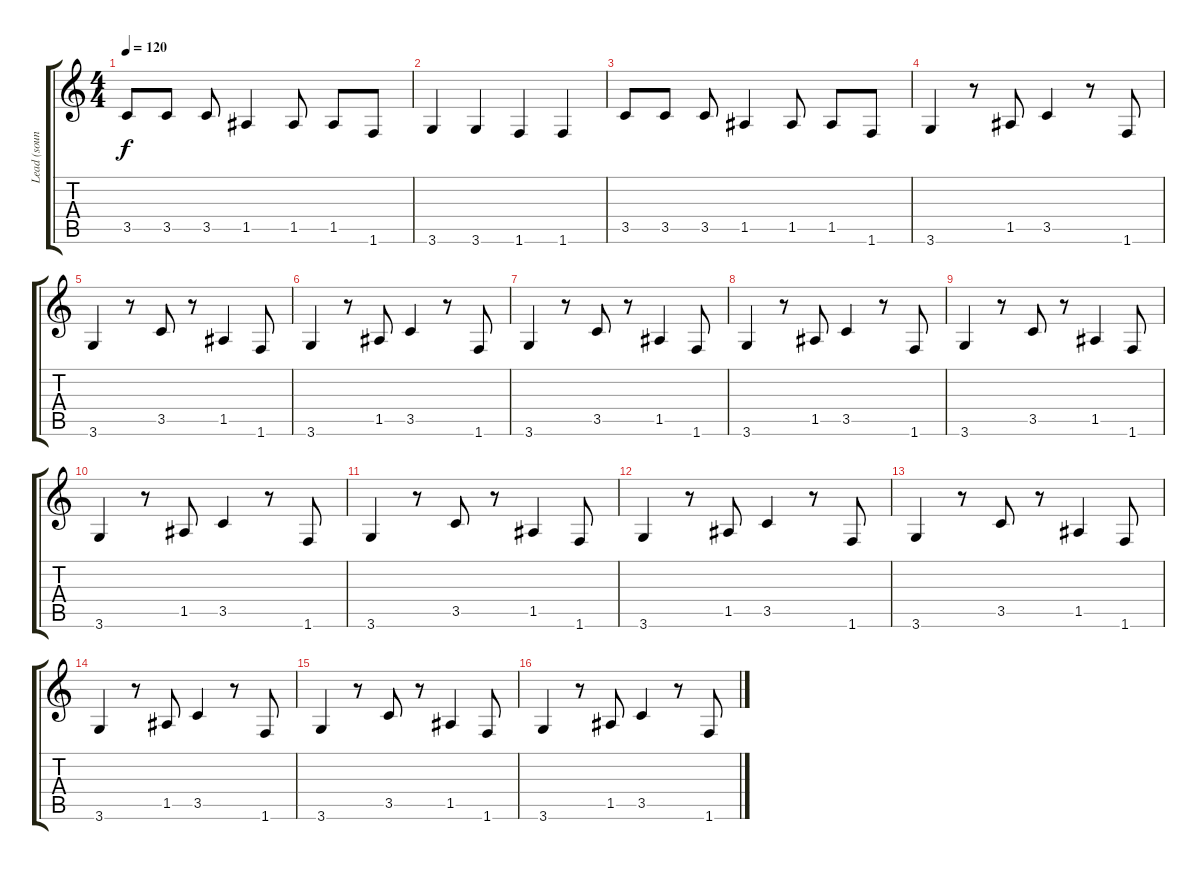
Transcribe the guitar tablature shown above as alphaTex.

\track ("Lead (sound like)" "Lead (soun") {instrument distortionguitar}
\staff {score tabs}
\tuning (E4 B3 G3 D3 A2 E2) {hide}
\ts (4 4)
\tempo 120
\clef g2
\ks c
3.5.8{dy f} 3.5.8 3.5.8 1.5.4 1.5.8 1.5.8 1.6.8 |
3.6.4 3.6.4 1.6.4 1.6.4 |
3.5.8 3.5.8 3.5.8 1.5.4 1.5.8 1.5.8 1.6.8 |
3.6.4 r.8 1.5.8 3.5.4 r.8 1.6.8 |
3.6.4 r.8 3.5.8 r.8 1.5.4 1.6.8 |
3.6.4 r.8 1.5.8 3.5.4 r.8 1.6.8 |
3.6.4 r.8 3.5.8 r.8 1.5.4 1.6.8 |
3.6.4 r.8 1.5.8 3.5.4 r.8 1.6.8 |
3.6.4 r.8 3.5.8 r.8 1.5.4 1.6.8 |
3.6.4 r.8 1.5.8 3.5.4 r.8 1.6.8 |
3.6.4 r.8 3.5.8 r.8 1.5.4 1.6.8 |
3.6.4 r.8 1.5.8 3.5.4 r.8 1.6.8 |
3.6.4 r.8 3.5.8 r.8 1.5.4 1.6.8 |
3.6.4 r.8 1.5.8 3.5.4 r.8 1.6.8 |
3.6.4 r.8 3.5.8 r.8 1.5.4 1.6.8 |
3.6.4 r.8 1.5.8 3.5.4 r.8 1.6.8
